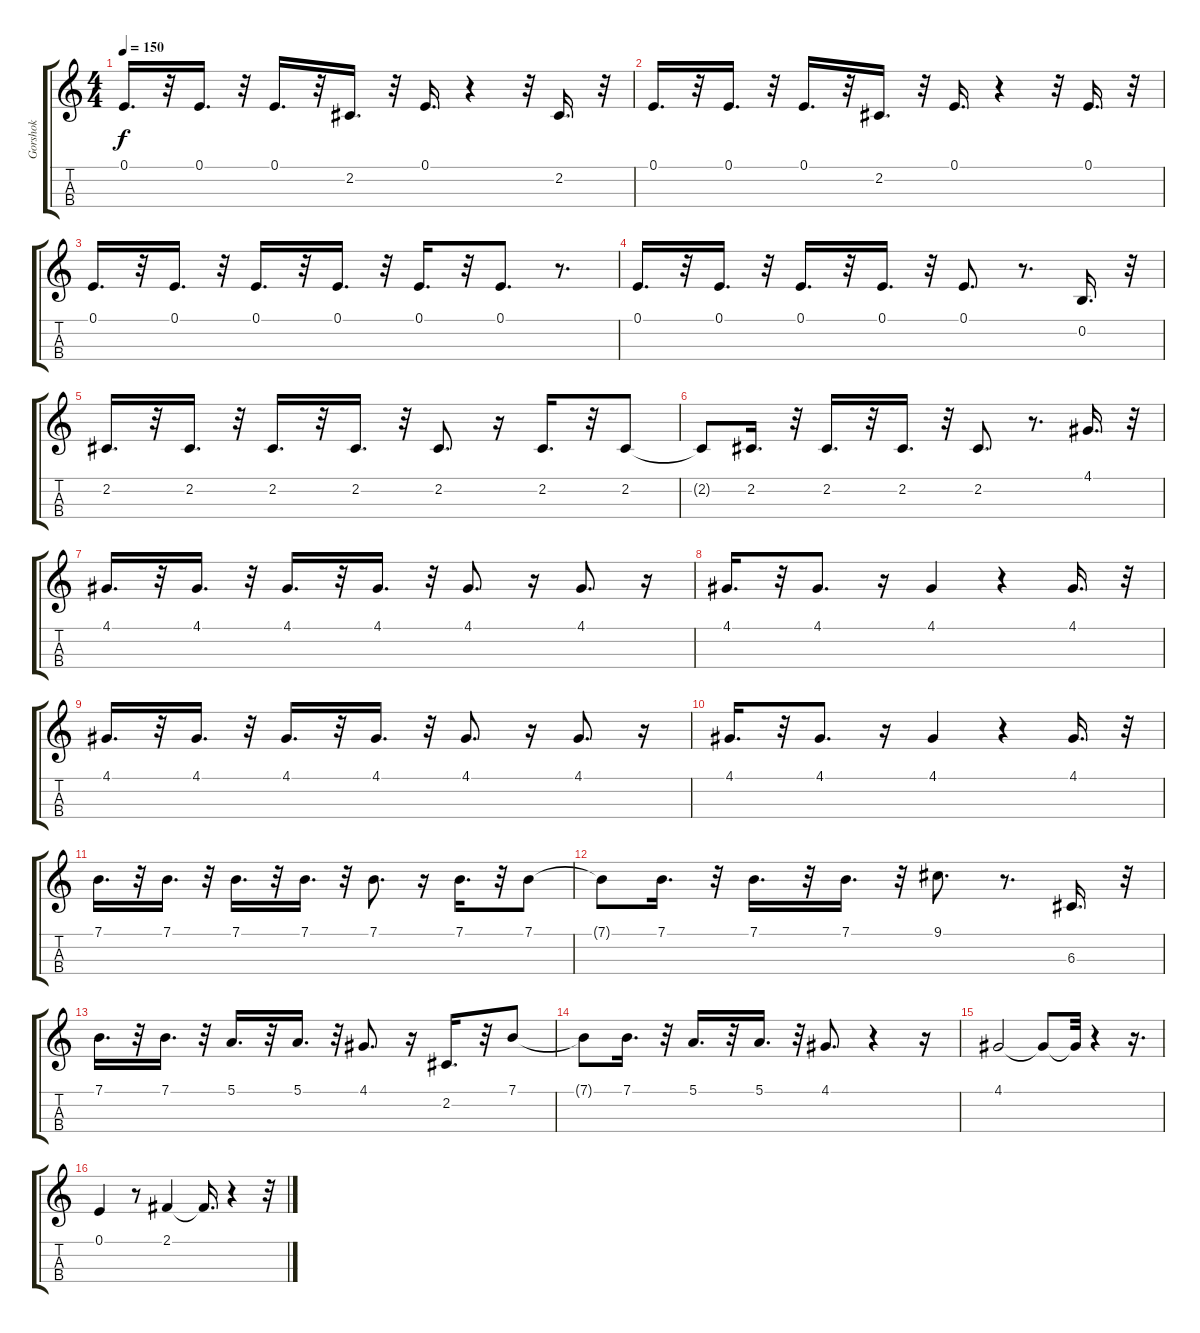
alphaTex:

\track ("Gorshok" "Gorshok") {instrument flute}
\staff {score tabs}
\tuning (E4 B3 G3 D3) {hide}
\ts (4 4)
\tempo 150
\clef g2
\ks c
0.1.16{d dy f} r.32 0.1.16{d} r.32 0.1.16{d} r.32 2.2.16{d} r.32 0.1.16{d} r.4 r.32 2.2.16{d} r.32 |
0.1.16{d} r.32 0.1.16{d} r.32 0.1.16{d} r.32 2.2.16{d} r.32 0.1.16{d} r.4 r.32 0.1.16{d} r.32 |
0.1.16{d} r.32 0.1.16{d} r.32 0.1.16{d} r.32 0.1.16{d} r.32 0.1.16{d} r.32 0.1.8{d} r.8{d} |
0.1.16{d} r.32 0.1.16{d} r.32 0.1.16{d} r.32 0.1.16{d} r.32 0.1.8{d} r.8{d} 0.2.16{d} r.32 |
2.2.16{d} r.32 2.2.16{d} r.32 2.2.16{d} r.32 2.2.16{d} r.32 2.2.8{d} r.16 2.2.16{d} r.32 2.2.8 |
2.2{t}.8 2.2.16{d} r.32 2.2.16{d} r.32 2.2.16{d} r.32 2.2.8{d} r.8{d} 4.1.16{d} r.32 |
4.1.16{d} r.32 4.1.16{d} r.32 4.1.16{d} r.32 4.1.16{d} r.32 4.1.8{d} r.16 4.1.8{d} r.16 |
4.1.16{d} r.32 4.1.8{d} r.16 4.1.4 r.4 4.1.16{d} r.32 |
4.1.16{d} r.32 4.1.16{d} r.32 4.1.16{d} r.32 4.1.16{d} r.32 4.1.8{d} r.16 4.1.8{d} r.16 |
4.1.16{d} r.32 4.1.8{d} r.16 4.1.4 r.4 4.1.16{d} r.32 |
7.1.16{d} r.32 7.1.16{d} r.32 7.1.16{d} r.32 7.1.16{d} r.32 7.1.8{d} r.16 7.1.16{d} r.32 7.1.8 |
7.1{t}.8 7.1.16{d} r.32 7.1.16{d} r.32 7.1.16{d} r.32 9.1.8{d} r.8{d} 6.3.16{d} r.32 |
7.1.16{d} r.32 7.1.16{d} r.32 5.1.16{d} r.32 5.1.16{d} r.32 4.1.8{d} r.16 2.2.16{d} r.32 7.1.8 |
7.1{t}.8 7.1.16{d} r.32 5.1.16{d} r.32 5.1.16{d} r.32 4.1.8{d} r.4 r.16 |
4.1.2 4.1{t}.8 4.1{t}.32 r.4 r.16{d} |
0.1.4 r.8 2.1.4 2.1{t}.16{d} r.4 r.32
